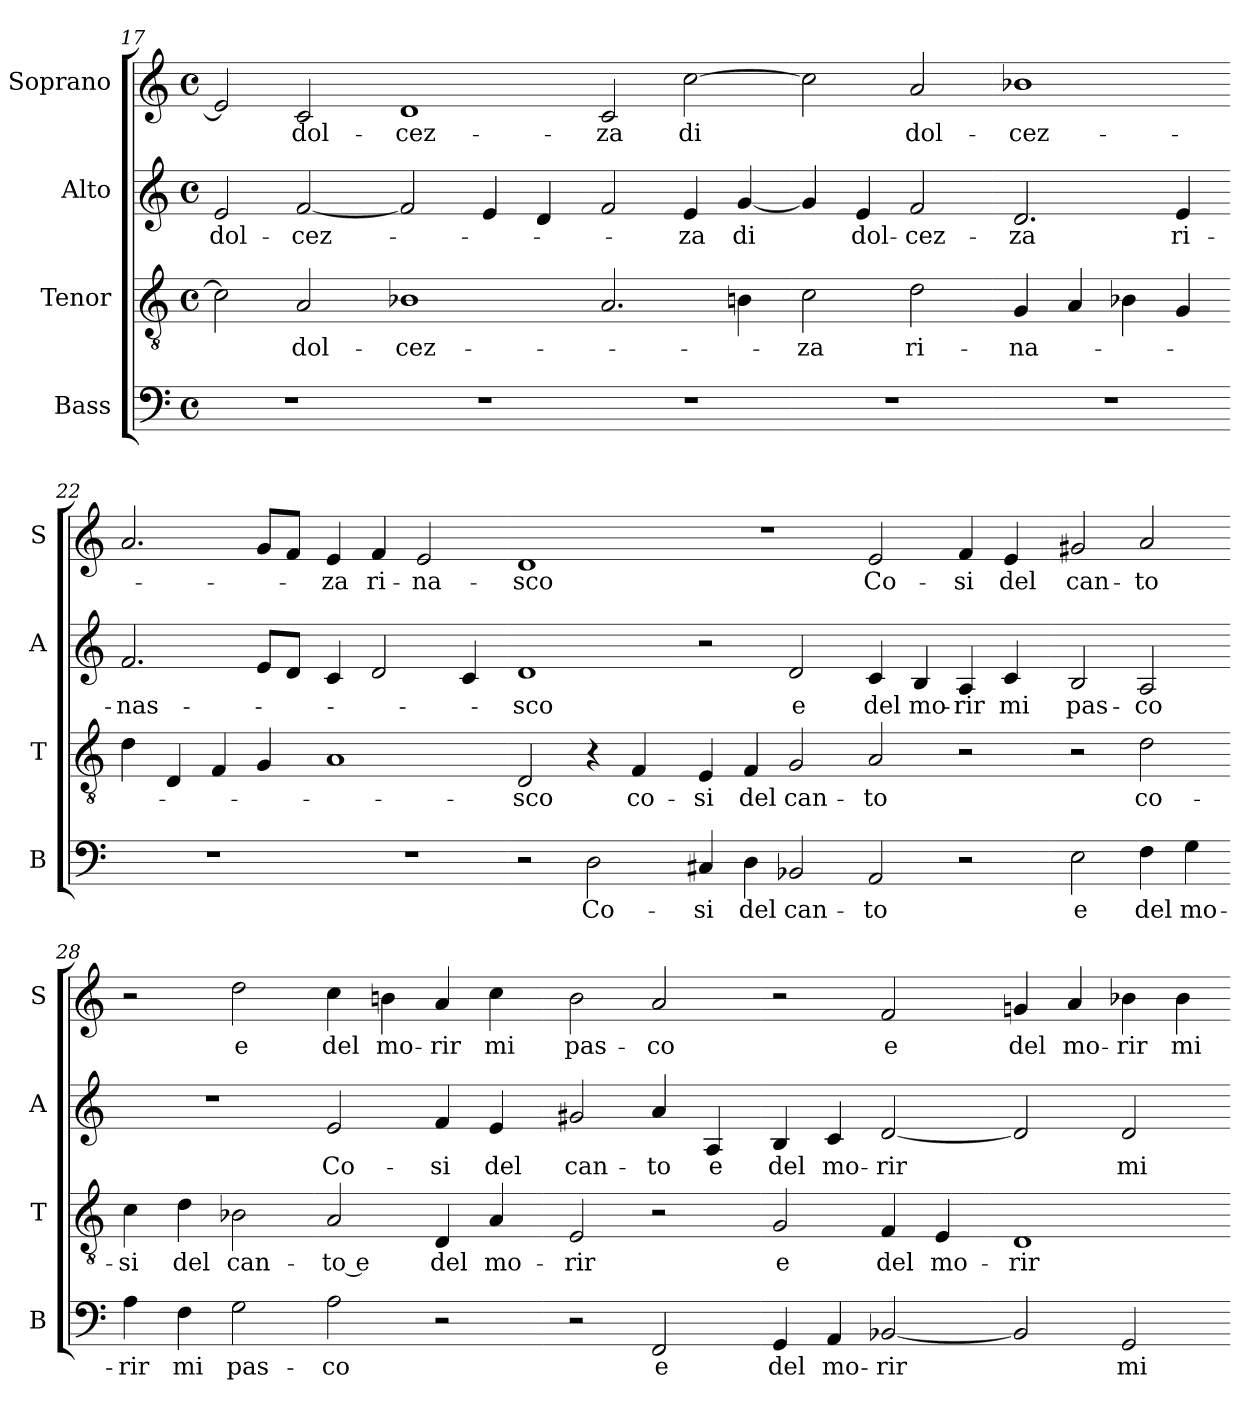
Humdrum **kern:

**kern	**text	**kern	**text	**kern	**text	**kern	**text
*part4	*part4	*part3	*part3	*part2	*part2	*part1	*part1
*staff4	*staff4	*staff3	*staff3	*staff2	*staff2	*staff1	*staff1
*I"Bass	*	*I"Tenor	*	*I"Alto	*	*I"Soprano	*
*I'B	*	*I'T	*	*I'A	*	*I'S	*
*clefF4	*	*clefGv2	*	*clefG2	*	*clefG2	*
*k[]	*	*k[]	*	*k[]	*	*k[]	*
*M4/4	*	*M4/4	*	*M4/4	*	*M4/4	*
*met(c)	*	*met(c)	*	*met(c)	*	*met(c)	*
=17	=17	=17	=17	=17	=17	=17	=17
!	!	!	!	!	!LO:LY:b	!	!
1r	.	2c\]	.	2e/	dol-	2e/]	.
!	!	!	!LO:LY:b	!	!LO:LY:b	!	!LO:LY:b
.	.	2A/	dol-	[2f/	-cez-	2c/	dol-
=18-	=18-	=18-	=18-	=18-	=18-	=18-	=18-
!	!	!	!LO:LY:b	!	!	!	!LO:LY:b
1r	.	1B-X	-cez-	2f/]	.	1d	-cez-
.	.	.	.	4e/	.	.	.
.	.	.	.	4d/	.	.	.
=19-	=19-	=19-	=19-	=19-	=19-	=19-	=19-
!	!	!	!	!	!	!	!LO:LY:b
1r	.	2.A/	.	2f/	.	2c/	-za
!	!	!	!	!	!LO:LY:b	!	!LO:LY:b
.	.	.	.	4e/	-za	[2cc\	di
!	!	!	!	!	!LO:LY:b	!	!
.	.	4B\	.	[4g/	di	.	.
=20-	=20-	=20-	=20-	=20-	=20-	=20-	=20-
!	!	!	!LO:LY:b	!	!	!	!
1r	.	2c\	-za	4g/]	.	2cc\]	.
!	!	!	!	!	!LO:LY:b	!	!
.	.	.	.	4e/	dol-	.	.
!	!	!	!LO:LY:b	!	!LO:LY:b	!	!LO:LY:b
.	.	2d\	ri-	2f/	-cez-	2a/	dol-
=21-	=21-	=21-	=21-	=21-	=21-	=21-	=21-
!	!	!	!LO:LY:b	!	!LO:LY:b	!	!LO:LY:b
1r	.	4G/	-na-	2.d/	-za	1b-X	-cez-
.	.	4A/	.	.	.	.	.
.	.	4B-X\	.	.	.	.	.
!	!	!	!	!	!LO:LY:b	!	!
.	.	4G/	.	4e/	ri-	.	.
=22-	=22-	=22-	=22-	=22-	=22-	=22-	=22-
!	!	!	!	!	!LO:LY:b	!	!
1r	.	4d\	.	2.f/	-nas-	2.a/	.
.	.	4D/	.	.	.	.	.
.	.	4F/	.	.	.	.	.
.	.	4G/	.	8e/L	.	8g/L	.
.	.	.	.	8d/J	.	8f/J	.
=23-	=23-	=23-	=23-	=23-	=23-	=23-	=23-
!	!	!	!	!	!	!	!LO:LY:b
1r	.	1A	.	4c/	.	4e/	-za
!	!	!	!	!	!	!	!LO:LY:b
.	.	.	.	2d/	.	4f/	ri-
!	!	!	!	!	!	!	!LO:LY:b
.	.	.	.	.	.	2e/	-na-
.	.	.	.	4c/	.	.	.
=24-	=24-	=24-	=24-	=24-	=24-	=24-	=24-
!	!	!	!LO:LY:b	!	!LO:LY:b	!	!LO:LY:b
2r	.	2D/	-sco	1d	-sco	1d	-sco
!	!LO:LY:b	!	!	!	!	!	!
2D\	Co-	4r	.	.	.	.	.
!	!	!	!LO:LY:b	!	!	!	!
.	.	4F/	co-	.	.	.	.
=25-	=25-	=25-	=25-	=25-	=25-	=25-	=25-
!	!LO:LY:b	!	!LO:LY:b	!	!	!	!
4C#X/	-si	4E/	-si	2r	.	1r	.
!	!LO:LY:b	!	!LO:LY:b	!	!	!	!
4D\	del	4F/	del	.	.	.	.
!	!LO:LY:b	!	!LO:LY:b	!	!LO:LY:b	!	!
2BB-X/	can-	2G/	can-	2d/	e	.	.
!!LO:LB:g=z
=26-	=26-	=26-	=26-	=26-	=26-	=26-	=26-
!	!LO:LY:b	!	!LO:LY:b	!	!LO:LY:b	!	!LO:LY:b
2AA/	-to	2A/	-to	4c/	del	2e/	Co-
!	!	!	!	!	!LO:LY:b	!	!
.	.	.	.	4B/	mo-	.	.
!	!	!	!	!	!LO:LY:b	!	!LO:LY:b
2r	.	2r	.	4A/	-rir	4f/	-si
!	!	!	!	!	!LO:LY:b	!	!LO:LY:b
.	.	.	.	4c/	mi	4e/	del
=27-	=27-	=27-	=27-	=27-	=27-	=27-	=27-
!	!LO:LY:b	!	!	!	!LO:LY:b	!	!LO:LY:b
2E\	e	2r	.	2B/	pas-	2g#X/	can-
!	!LO:LY:b	!	!LO:LY:b	!	!LO:LY:b	!	!LO:LY:b
4F\	del	2d\	co-	2A/	-co	2a/	-to
!	!LO:LY:b	!	!	!	!	!	!
4G\	mo-	.	.	.	.	.	.
=28-	=28-	=28-	=28-	=28-	=28-	=28-	=28-
!	!LO:LY:b	!	!LO:LY:b	!	!	!	!
4A\	-rir	4c\	-si	1r	.	2r	.
!	!LO:LY:b	!	!LO:LY:b	!	!	!	!
4F\	mi	4d\	del	.	.	.	.
!	!LO:LY:b	!	!LO:LY:b	!	!	!	!LO:LY:b
2G\	pas-	2B-X\	can-	.	.	2dd\	e
=29-	=29-	=29-	=29-	=29-	=29-	=29-	=29-
!	!LO:LY:b	!	!LO:LY:b	!	!LO:LY:b	!	!LO:LY:b
2A\	-co	2A/	-to e	2e/	Co-	4cc\	del
!	!	!	!	!	!	!	!LO:LY:b
.	.	.	.	.	.	4b\	mo-
!	!	!	!LO:LY:b	!	!LO:LY:b	!	!LO:LY:b
2r	.	4D/	del	4f/	-si	4a/	-rir
!	!	!	!LO:LY:b	!	!LO:LY:b	!	!LO:LY:b
.	.	4A/	mo-	4e/	del	4cc\	mi
=30-	=30-	=30-	=30-	=30-	=30-	=30-	=30-
!	!	!	!LO:LY:b	!	!LO:LY:b	!	!LO:LY:b
2r	.	2E/	-rir	2g#X/	can-	2b\	pas-
!	!LO:LY:b	!	!	!	!LO:LY:b	!	!LO:LY:b
2FF/	e	2r	.	4a/	-to	2a/	-co
!	!	!	!	!	!LO:LY:b	!	!
.	.	.	.	4A/	e	.	.
=31-	=31-	=31-	=31-	=31-	=31-	=31-	=31-
!	!LO:LY:b	!	!LO:LY:b	!	!LO:LY:b	!	!
4GG/	del	2G/	e	4B/	del	2r	.
!	!LO:LY:b	!	!	!	!LO:LY:b	!	!
4AA/	mo-	.	.	4c/	mo-	.	.
!	!LO:LY:b	!	!LO:LY:b	!	!LO:LY:b	!	!LO:LY:b
[2BB-X/	-rir	4F/	del	[2d/	-rir	2f/	e
!	!	!	!LO:LY:b	!	!	!	!
.	.	4E/	mo-	.	.	.	.
=32-	=32-	=32-	=32-	=32-	=32-	=32-	=32-
!	!	!	!LO:LY:b	!	!	!	!LO:LY:b
2BB-/]	.	1D	-rir	2d/]	.	4g/	del
!	!	!	!	!	!	!	!LO:LY:b
.	.	.	.	.	.	4a/	mo-
!	!LO:LY:b	!	!	!	!LO:LY:b	!	!LO:LY:b
2GG/	mi	.	.	2d/	mi	4b-X\	-rir
!	!	!	!	!	!	!	!LO:LY:b
.	.	.	.	.	.	4b-\	mi
=-	=-	=-	=-	=-	=-	=-	=-
*-	*-	*-	*-	*-	*-	*-	*-
